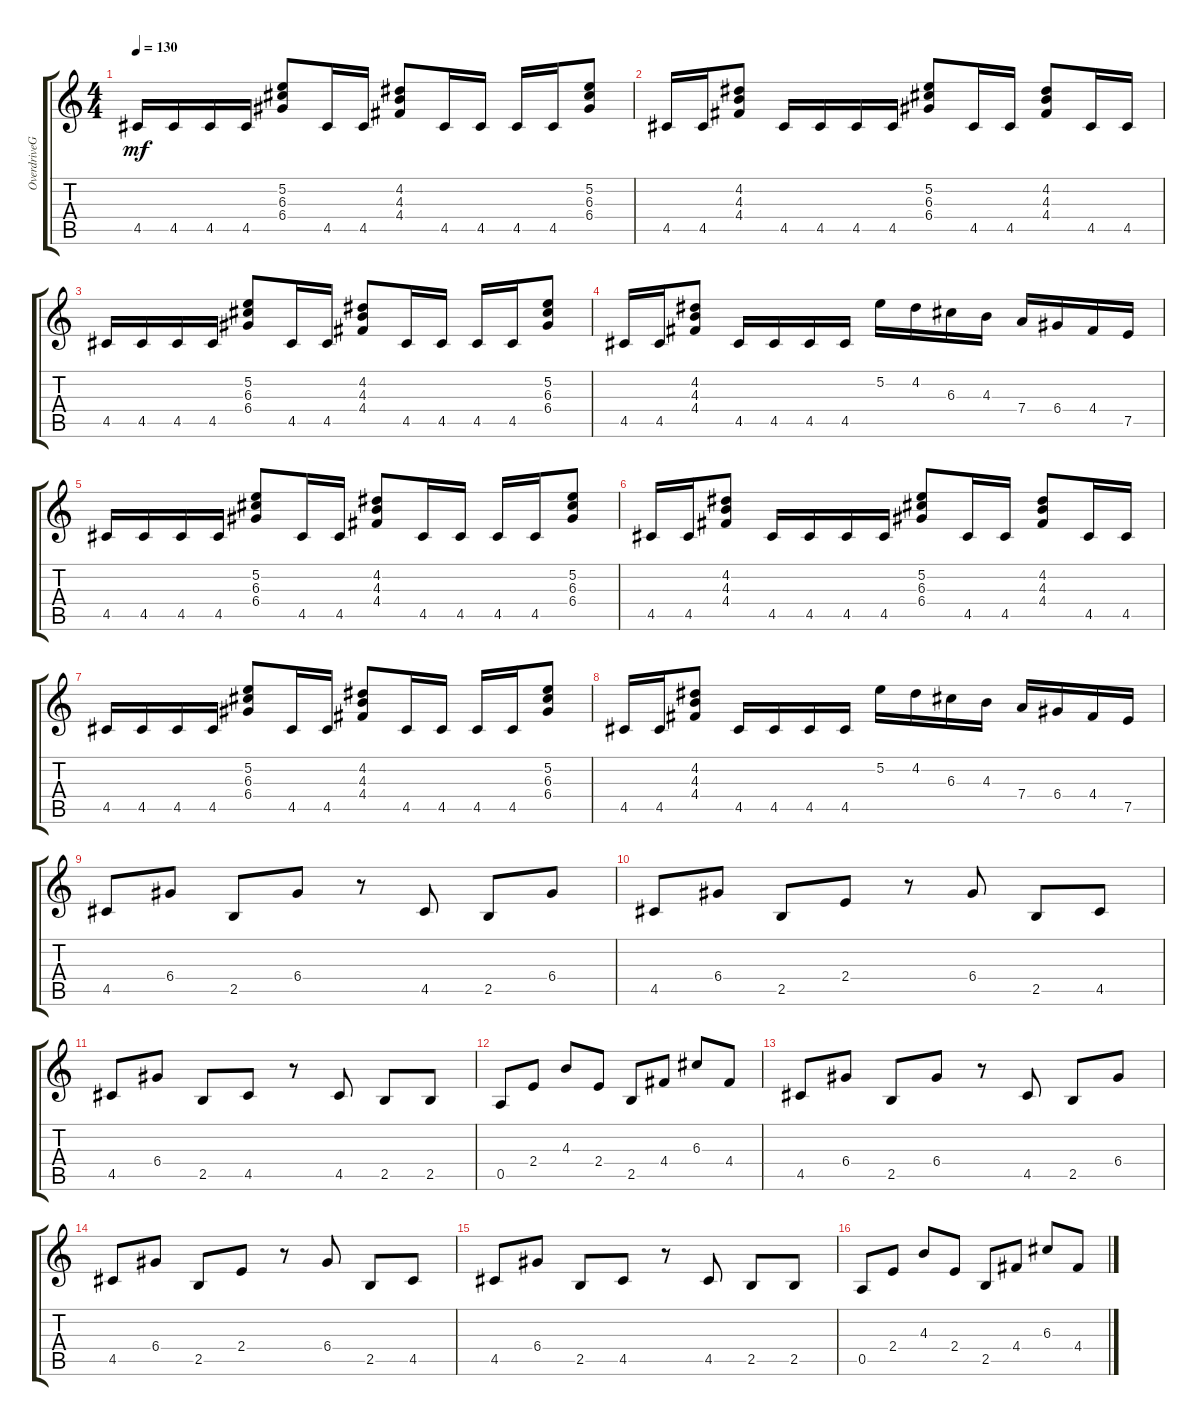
\track ("OverdriveGuitar" "OverdriveG") {instrument overdrivenguitar}
\staff {score tabs}
\tuning (E4 B3 G3 D3 A2 E2) {hide}
\ts (4 4)
\tempo 130
\clef g2
\ks c
4.5.16{dy mf} 4.5.16 4.5.16 4.5.16 (5.2 6.3 6.4).8 4.5.16 4.5.16 (4.2 4.3 4.4).8 4.5.16 4.5.16 4.5.16 4.5.16 (5.2 6.3 6.4).8 |
4.5.16 4.5.16 (4.2 4.3 4.4).8 4.5.16 4.5.16 4.5.16 4.5.16 (5.2 6.3 6.4).8 4.5.16 4.5.16 (4.2 4.3 4.4).8 4.5.16 4.5.16 |
4.5.16 4.5.16 4.5.16 4.5.16 (5.2 6.3 6.4).8 4.5.16 4.5.16 (4.2 4.3 4.4).8 4.5.16 4.5.16 4.5.16 4.5.16 (5.2 6.3 6.4).8 |
4.5.16 4.5.16 (4.2 4.3 4.4).8 4.5.16 4.5.16 4.5.16 4.5.16 5.2.16 4.2.16 6.3.16 4.3.16 7.4.16 6.4.16 4.4.16 7.5.16 |
4.5.16 4.5.16 4.5.16 4.5.16 (5.2 6.3 6.4).8 4.5.16 4.5.16 (4.2 4.3 4.4).8 4.5.16 4.5.16 4.5.16 4.5.16 (5.2 6.3 6.4).8 |
4.5.16 4.5.16 (4.2 4.3 4.4).8 4.5.16 4.5.16 4.5.16 4.5.16 (5.2 6.3 6.4).8 4.5.16 4.5.16 (4.2 4.3 4.4).8 4.5.16 4.5.16 |
4.5.16 4.5.16 4.5.16 4.5.16 (5.2 6.3 6.4).8 4.5.16 4.5.16 (4.2 4.3 4.4).8 4.5.16 4.5.16 4.5.16 4.5.16 (5.2 6.3 6.4).8 |
4.5.16 4.5.16 (4.2 4.3 4.4).8 4.5.16 4.5.16 4.5.16 4.5.16 5.2.16 4.2.16 6.3.16 4.3.16 7.4.16 6.4.16 4.4.16 7.5.16 |
4.5.8 6.4.8 2.5.8 6.4.8 r.8 4.5.8 2.5.8 6.4.8 |
4.5.8 6.4.8 2.5.8 2.4.8 r.8 6.4.8 2.5.8 4.5.8 |
4.5.8 6.4.8 2.5.8 4.5.8 r.8 4.5.8 2.5.8 2.5.8 |
0.5.8 2.4.8 4.3.8 2.4.8 2.5.8 4.4.8 6.3.8 4.4.8 |
4.5.8 6.4.8 2.5.8 6.4.8 r.8 4.5.8 2.5.8 6.4.8 |
4.5.8 6.4.8 2.5.8 2.4.8 r.8 6.4.8 2.5.8 4.5.8 |
4.5.8 6.4.8 2.5.8 4.5.8 r.8 4.5.8 2.5.8 2.5.8 |
0.5.8 2.4.8 4.3.8 2.4.8 2.5.8 4.4.8 6.3.8 4.4.8
